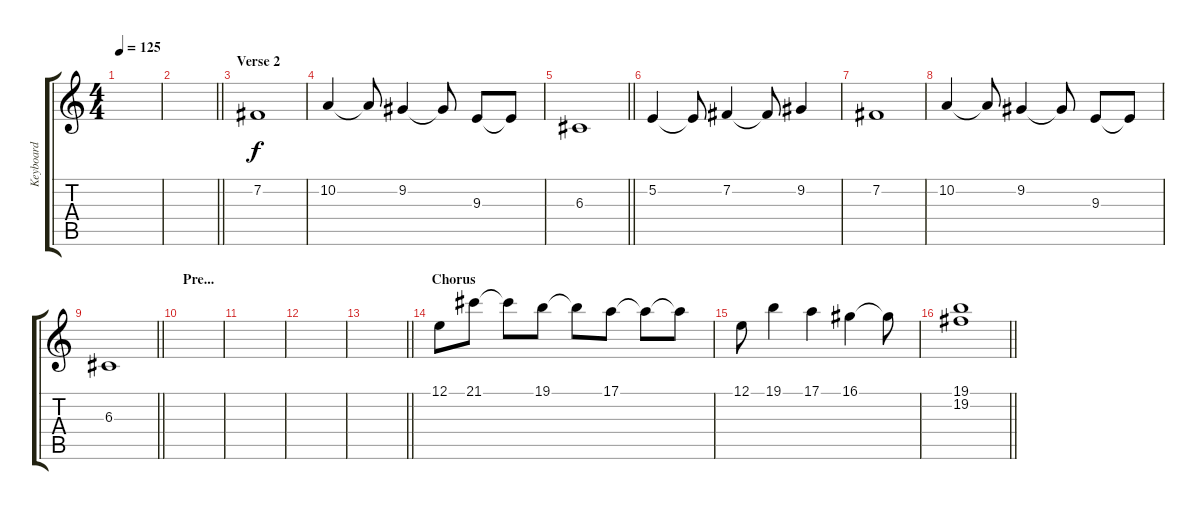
\track ("Keyboard" "Keyboard") {instrument musicbox}
\staff {score tabs}
\tuning (E4 B3 G3 D3 A2 E2) {hide}
\ts (4 4)
\tempo 125
\clef g2
\ks c
|
\barLineRight lightlight
|
\section ("" "Verse 2")
7.2.1{instrument electricguitarjazz} |
10.2.4 10.2{t}.8 9.2.4 9.2{t}.8 9.3.8 9.3{t}.8 |
\barLineRight lightlight
6.3.1 |
5.2.4 5.2{t}.8 7.2.4 7.2{t}.8 9.2.4 |
7.2.1 |
10.2.4 10.2{t}.8 9.2.4 9.2{t}.8 9.3.8 9.3{t}.8 |
\barLineRight lightlight
6.3.1 |
\section ("" "Pre...")
|
|
|
\barLineRight lightlight
|
\section ("" "Chorus")
12.1.8{volume 13 instrument musicbox} 21.1.8 21.1{t}.8 19.1.8 19.1{t}.8 17.1.8 17.1{t}.8 17.1{t}.8 |
12.1.8 19.1.4 17.1.4 16.1.4 16.1{t}.8 |
\barLineRight lightlight
(19.1 19.2).1
